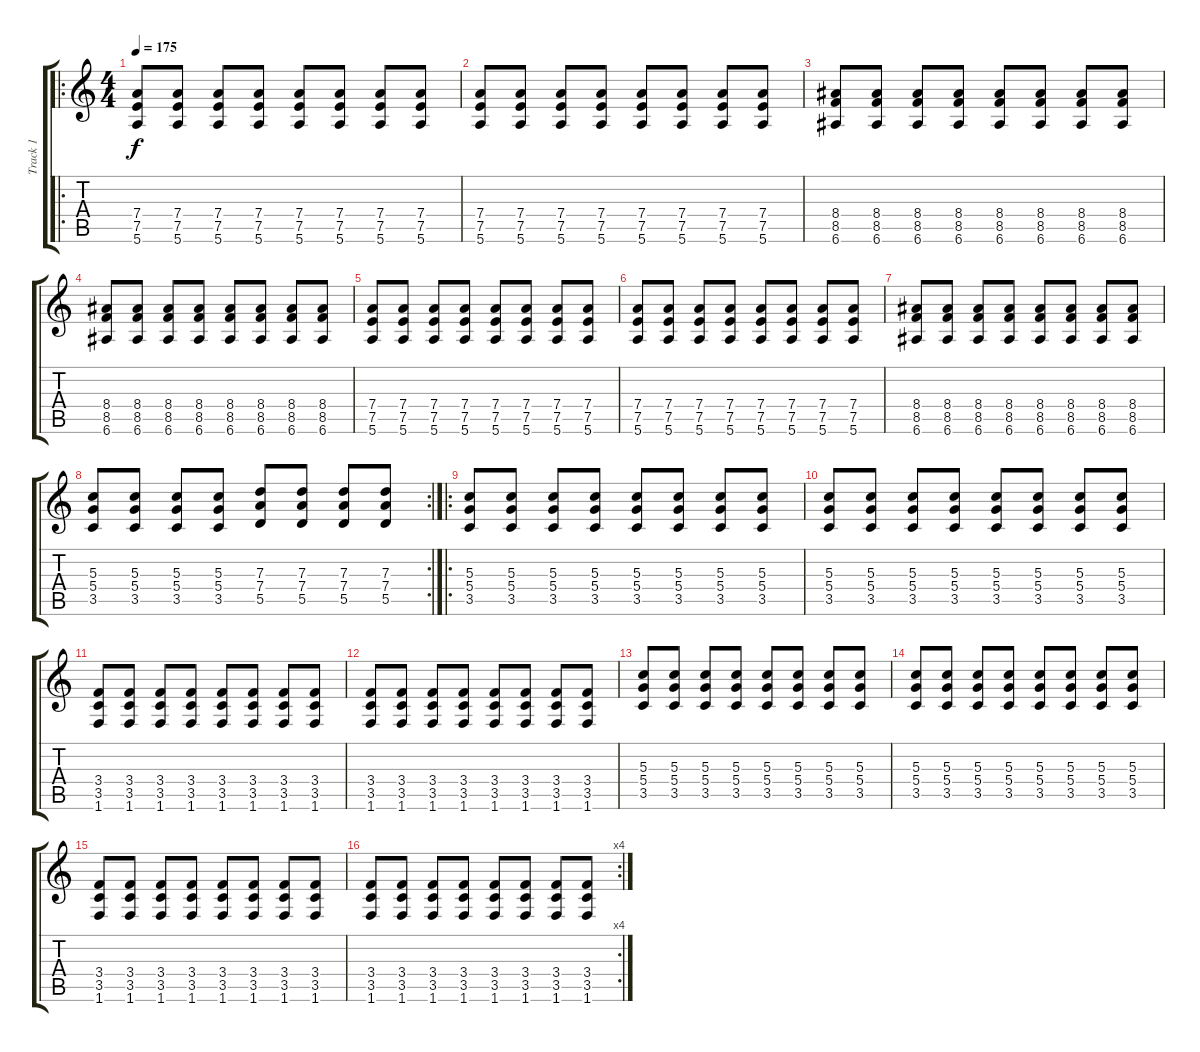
\track ("Track 1" "Track 1") {instrument distortionguitar}
\staff {score tabs}
\tuning (E4 B3 G3 D3 A2 E2) {hide}
\ro
\ts (4 4)
\tempo 175
\clef g2
\ks c
(7.4 7.5 5.6).8{dy f} (7.4 7.5 5.6).8 (7.4 7.5 5.6).8 (7.4 7.5 5.6).8 (7.4 7.5 5.6).8 (7.4 7.5 5.6).8 (7.4 7.5 5.6).8 (7.4 7.5 5.6).8 |
(7.4 7.5 5.6).8 (7.4 7.5 5.6).8 (7.4 7.5 5.6).8 (7.4 7.5 5.6).8 (7.4 7.5 5.6).8 (7.4 7.5 5.6).8 (7.4 7.5 5.6).8 (7.4 7.5 5.6).8 |
(8.4 8.5 6.6).8 (8.4 8.5 6.6).8 (8.4 8.5 6.6).8 (8.4 8.5 6.6).8 (8.4 8.5 6.6).8 (8.4 8.5 6.6).8 (8.4 8.5 6.6).8 (8.4 8.5 6.6).8 |
(8.4 8.5 6.6).8 (8.4 8.5 6.6).8 (8.4 8.5 6.6).8 (8.4 8.5 6.6).8 (8.4 8.5 6.6).8 (8.4 8.5 6.6).8 (8.4 8.5 6.6).8 (8.4 8.5 6.6).8 |
(7.4 7.5 5.6).8 (7.4 7.5 5.6).8 (7.4 7.5 5.6).8 (7.4 7.5 5.6).8 (7.4 7.5 5.6).8 (7.4 7.5 5.6).8 (7.4 7.5 5.6).8 (7.4 7.5 5.6).8 |
(7.4 7.5 5.6).8 (7.4 7.5 5.6).8 (7.4 7.5 5.6).8 (7.4 7.5 5.6).8 (7.4 7.5 5.6).8 (7.4 7.5 5.6).8 (7.4 7.5 5.6).8 (7.4 7.5 5.6).8 |
(8.4 8.5 6.6).8 (8.4 8.5 6.6).8 (8.4 8.5 6.6).8 (8.4 8.5 6.6).8 (8.4 8.5 6.6).8 (8.4 8.5 6.6).8 (8.4 8.5 6.6).8 (8.4 8.5 6.6).8 |
\rc 2
(5.3 5.4 3.5).8 (5.3 5.4 3.5).8 (5.3 5.4 3.5).8 (5.3 5.4 3.5).8 (7.3 7.4 5.5).8 (7.3 7.4 5.5).8 (7.3 7.4 5.5).8 (7.3 7.4 5.5).8 |
\ro
(5.3 5.4 3.5).8 (5.3 5.4 3.5).8 (5.3 5.4 3.5).8 (5.3 5.4 3.5).8 (5.3 5.4 3.5).8 (5.3 5.4 3.5).8 (5.3 5.4 3.5).8 (5.3 5.4 3.5).8 |
(5.3 5.4 3.5).8 (5.3 5.4 3.5).8 (5.3 5.4 3.5).8 (5.3 5.4 3.5).8 (5.3 5.4 3.5).8 (5.3 5.4 3.5).8 (5.3 5.4 3.5).8 (5.3 5.4 3.5).8 |
(3.4 3.5 1.6).8 (3.4 3.5 1.6).8 (3.4 3.5 1.6).8 (3.4 3.5 1.6).8 (3.4 3.5 1.6).8 (3.4 3.5 1.6).8 (3.4 3.5 1.6).8 (3.4 3.5 1.6).8 |
(3.4 3.5 1.6).8 (3.4 3.5 1.6).8 (3.4 3.5 1.6).8 (3.4 3.5 1.6).8 (3.4 3.5 1.6).8 (3.4 3.5 1.6).8 (3.4 3.5 1.6).8 (3.4 3.5 1.6).8 |
(5.3 5.4 3.5).8 (5.3 5.4 3.5).8 (5.3 5.4 3.5).8 (5.3 5.4 3.5).8 (5.3 5.4 3.5).8 (5.3 5.4 3.5).8 (5.3 5.4 3.5).8 (5.3 5.4 3.5).8 |
(5.3 5.4 3.5).8 (5.3 5.4 3.5).8 (5.3 5.4 3.5).8 (5.3 5.4 3.5).8 (5.3 5.4 3.5).8 (5.3 5.4 3.5).8 (5.3 5.4 3.5).8 (5.3 5.4 3.5).8 |
(3.4 3.5 1.6).8 (3.4 3.5 1.6).8 (3.4 3.5 1.6).8 (3.4 3.5 1.6).8 (3.4 3.5 1.6).8 (3.4 3.5 1.6).8 (3.4 3.5 1.6).8 (3.4 3.5 1.6).8 |
\rc 4
(3.4 3.5 1.6).8 (3.4 3.5 1.6).8 (3.4 3.5 1.6).8 (3.4 3.5 1.6).8 (3.4 3.5 1.6).8 (3.4 3.5 1.6).8 (3.4 3.5 1.6).8 (3.4 3.5 1.6).8
